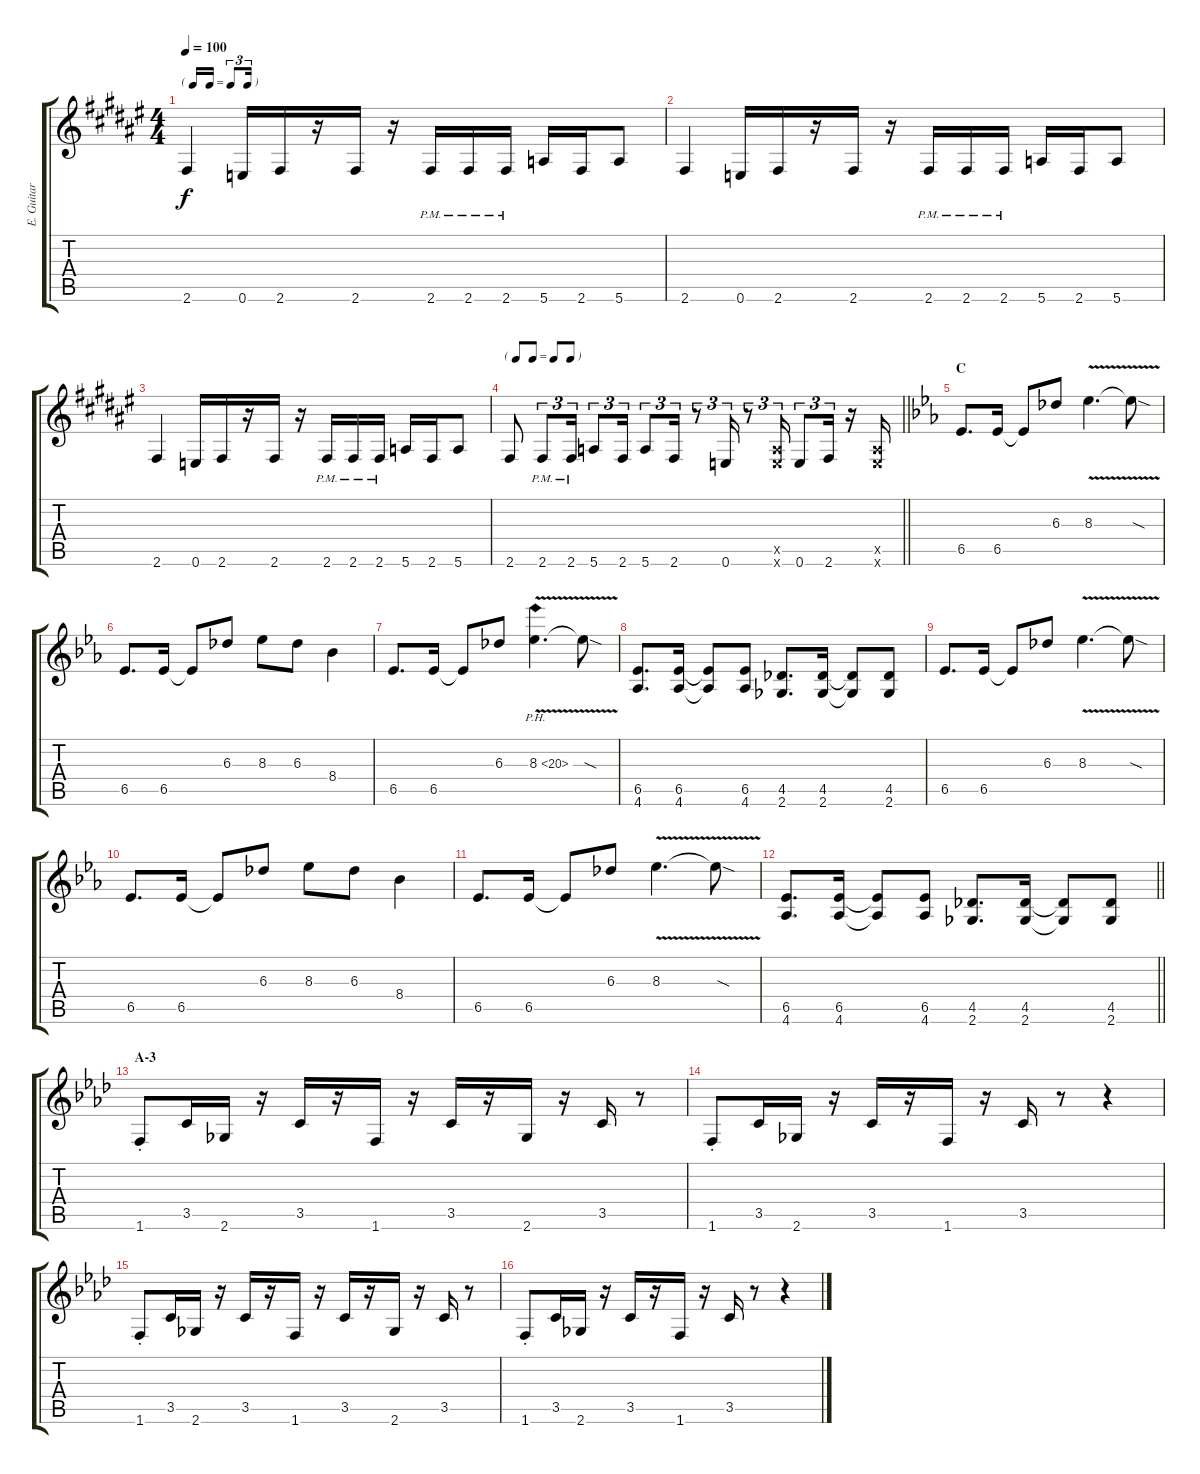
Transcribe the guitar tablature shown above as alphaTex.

\track ("E. Guitar I" "E. Guitar ") {instrument overdrivenguitar}
\staff {score tabs}
\tuning (E4 B3 G3 D3 A2 E2) {hide}
\ts (4 4)
\tf triplet16th
\tempo 100
\clef g2
\ks f#
2.6.4{dy f} 0.6.16 2.6.16 r.16 2.6.16 r.16 2.6{pm}.16 2.6{pm}.16 2.6{pm}.16 5.6.16 2.6.16 5.6.8 |
2.6.4 0.6.16 2.6.16 r.16 2.6.16 r.16 2.6{pm}.16 2.6{pm}.16 2.6{pm}.16 5.6.16 2.6.16 5.6.8 |
2.6.4 0.6.16 2.6.16 r.16 2.6.16 r.16 2.6{pm}.16 2.6{pm}.16 2.6{pm}.16 5.6.16 2.6.16 5.6.8 |
\tf none
\barLineRight lightlight
2.6.8 2.6{pm}.8{tu (3 2)} 2.6{pm}.16{tu (3 2)} 5.6.8{tu (3 2)} 2.6.16{tu (3 2)} 5.6.8{tu (3 2)} 2.6.16{tu (3 2)} r.8{tu (3 2)} 0.6.16{tu (3 2)} r.8{tu (3 2)} (0.5{x} 0.6{x}).16{tu (3 2)} 0.6.8{tu (3 2)} 2.6.16{tu (3 2)} r.16 (0.5{x} 0.6{x}).16 |
\section ("" "C")
\ks eb
6.5.8{d} 6.5.16 6.5{t}.8 6.3.8 8.3{v}.4{d} 8.3{sod t}.8 |
6.5.8{d} 6.5.16 6.5{t}.8 6.3.8 8.3.8 6.3.8 8.4.4 |
6.5.8{d} 6.5.16 6.5{t}.8 6.3.8 8.3{ph 12 v}.4{d} 8.3{sod t}.8 |
(6.5 4.6).8{d} (6.5 4.6).16 (6.5{t} 4.6{t}).8 (6.5 4.6).8 (4.5 2.6).8{d} (4.5 2.6).16 (4.5{t} 2.6{t}).8 (4.5 2.6).8 |
6.5.8{d} 6.5.16 6.5{t}.8 6.3.8 8.3{v}.4{d} 8.3{sod t}.8 |
6.5.8{d} 6.5.16 6.5{t}.8 6.3.8 8.3.8 6.3.8 8.4.4 |
6.5.8{d} 6.5.16 6.5{t}.8 6.3.8 8.3{v}.4{d} 8.3{sod t}.8 |
\barLineRight lightlight
(6.5 4.6).8{d} (6.5 4.6).16 (6.5{t} 4.6{t}).8 (6.5 4.6).8 (4.5 2.6).8{d} (4.5 2.6).16 (4.5{t} 2.6{t}).8 (4.5 2.6).8 |
\section ("" "A-3")
\ks fminor
1.6{st}.8 3.5.16 2.6.16 r.16 3.5.16 r.16 1.6.16 r.16 3.5.16 r.16 2.6.16 r.16 3.5.16 r.8 |
1.6{st}.8 3.5.16 2.6.16 r.16 3.5.16 r.16 1.6.16 r.16 3.5.16 r.8 r.4 |
1.6{st}.8 3.5.16 2.6.16 r.16 3.5.16 r.16 1.6.16 r.16 3.5.16 r.16 2.6.16 r.16 3.5.16 r.8 |
1.6{st}.8 3.5.16 2.6.16 r.16 3.5.16 r.16 1.6.16 r.16 3.5.16 r.8 r.4
